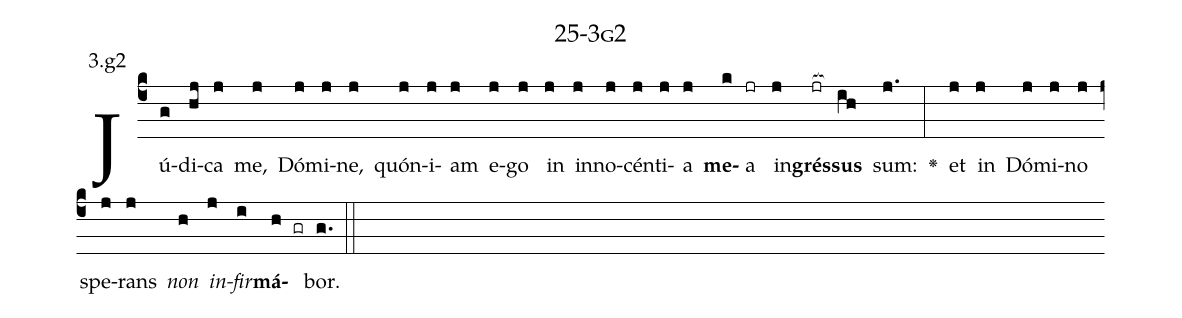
name: 25-3g2;
annotation: 3.g2;
%%
(c4)Jú(g)di(hj)ca(j) me,(j) Dó(j)mi(j)ne,(j) quón(j)i(j)am(j) e(j)go(j) in(j) in(j)no(j)cén(j)ti(j)a(j) <b>me</b>(k)a(jr) in(j)<b>grés</b>(jr[ocb:1{])<b>sus</b>(ih[ocb:0}]) sum:(j.) <v>\greheightstar</v>(:) et(j) in(j) Dó(j)mi(j)no(j) spe(j)rans(j) <i>non</i>(h) <i>in</i>(j)<i>fir</i>(i)<b>má</b>(h gr)bor.(g.) (::)


%E(j) u(h) o(j) u(i) a(h) e.(g.) (::)
